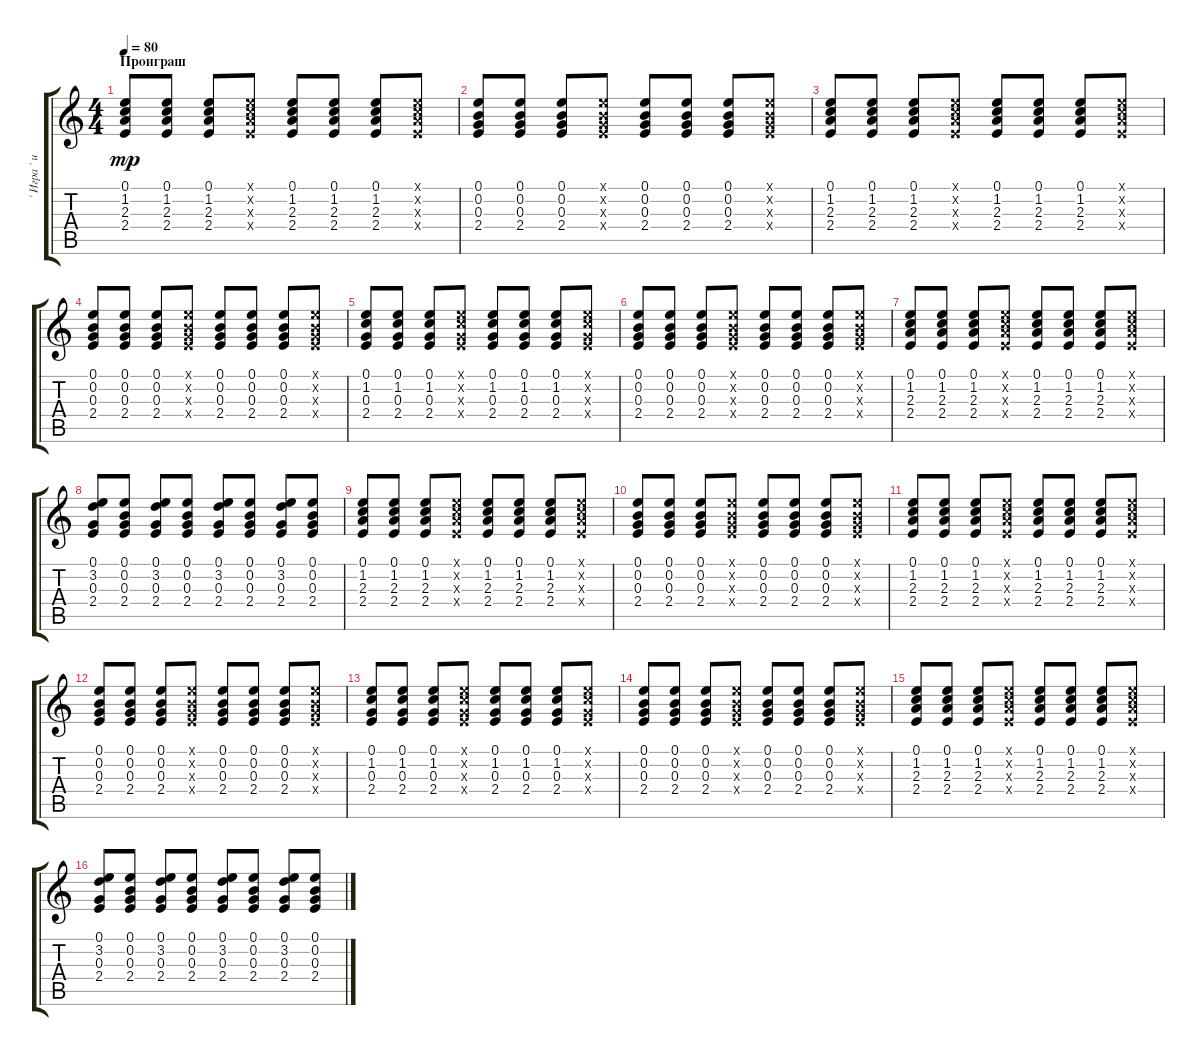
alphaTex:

\track ("' Игра ' из Альбома Ночь" "' Игра ' и") {instrument acousticguitarsteel}
\staff {score tabs}
\tuning (E4 B3 G3 D3 A2 E2) {hide}
\ts (4 4)
\section ("" "Проиграш")
\tempo 80
\clef g2
\ks c
(0.1 1.2 2.3 2.4).8{dy mp} (0.1 1.2 2.3 2.4).8 (0.1 1.2 2.3 2.4).8 (0.1{x} 1.2{x} 2.3{x} 2.4{x}).8 (0.1 1.2 2.3 2.4).8 (0.1 1.2 2.3 2.4).8 (0.1 1.2 2.3 2.4).8 (0.1{x} 1.2{x} 2.3{x} 2.4{x}).8 |
(0.1 0.2 0.3 2.4).8 (0.1 0.2 0.3 2.4).8 (0.1 0.2 0.3 2.4).8 (0.1{x} 0.2{x} 0.3{x} 2.4{x}).8 (0.1 0.2 0.3 2.4).8 (0.1 0.2 0.3 2.4).8 (0.1 0.2 0.3 2.4).8 (0.1{x} 0.2{x} 0.3{x} 2.4{x}).8 |
(0.1 1.2 2.3 2.4).8 (0.1 1.2 2.3 2.4).8 (0.1 1.2 2.3 2.4).8 (0.1{x} 1.2{x} 2.3{x} 2.4{x}).8 (0.1 1.2 2.3 2.4).8 (0.1 1.2 2.3 2.4).8 (0.1 1.2 2.3 2.4).8 (0.1{x} 1.2{x} 2.3{x} 2.4{x}).8 |
(0.1 0.2 0.3 2.4).8 (0.1 0.2 0.3 2.4).8 (0.1 0.2 0.3 2.4).8 (0.1{x} 0.2{x} 0.3{x} 2.4{x}).8 (0.1 0.2 0.3 2.4).8 (0.1 0.2 0.3 2.4).8 (0.1 0.2 0.3 2.4).8 (0.1{x} 0.2{x} 0.3{x} 2.4{x}).8 |
(0.1 1.2 0.3 2.4).8 (0.1 1.2 0.3 2.4).8 (0.1 1.2 0.3 2.4).8 (0.1{x} 1.2{x} 0.3{x} 2.4{x}).8 (0.1 1.2 0.3 2.4).8 (0.1 1.2 0.3 2.4).8 (0.1 1.2 0.3 2.4).8 (0.1{x} 1.2{x} 0.3{x} 2.4{x}).8 |
(0.1 0.2 0.3 2.4).8 (0.1 0.2 0.3 2.4).8 (0.1 0.2 0.3 2.4).8 (0.1{x} 0.2{x} 0.3{x} 2.4{x}).8 (0.1 0.2 0.3 2.4).8 (0.1 0.2 0.3 2.4).8 (0.1 0.2 0.3 2.4).8 (0.1{x} 0.2{x} 0.3{x} 2.4{x}).8 |
(0.1 1.2 2.3 2.4).8 (0.1 1.2 2.3 2.4).8 (0.1 1.2 2.3 2.4).8 (0.1{x} 1.2{x} 2.3{x} 2.4{x}).8 (0.1 1.2 2.3 2.4).8 (0.1 1.2 2.3 2.4).8 (0.1 1.2 2.3 2.4).8 (0.1{x} 1.2{x} 2.3{x} 2.4{x}).8 |
(0.1 3.2 0.3 2.4).8 (0.1 0.2 0.3 2.4).8 (0.1 3.2 0.3 2.4).8 (0.1 0.2 0.3 2.4).8 (0.1 3.2 0.3 2.4).8 (0.1 0.2 0.3 2.4).8 (0.1 3.2 0.3 2.4).8 (0.1 0.2 0.3 2.4).8 |
(0.1 1.2 2.3 2.4).8 (0.1 1.2 2.3 2.4).8 (0.1 1.2 2.3 2.4).8 (0.1{x} 1.2{x} 2.3{x} 2.4{x}).8 (0.1 1.2 2.3 2.4).8 (0.1 1.2 2.3 2.4).8 (0.1 1.2 2.3 2.4).8 (0.1{x} 1.2{x} 2.3{x} 2.4{x}).8 |
(0.1 0.2 0.3 2.4).8 (0.1 0.2 0.3 2.4).8 (0.1 0.2 0.3 2.4).8 (0.1{x} 0.2{x} 0.3{x} 2.4{x}).8 (0.1 0.2 0.3 2.4).8 (0.1 0.2 0.3 2.4).8 (0.1 0.2 0.3 2.4).8 (0.1{x} 0.2{x} 0.3{x} 2.4{x}).8 |
(0.1 1.2 2.3 2.4).8 (0.1 1.2 2.3 2.4).8 (0.1 1.2 2.3 2.4).8 (0.1{x} 1.2{x} 2.3{x} 2.4{x}).8 (0.1 1.2 2.3 2.4).8 (0.1 1.2 2.3 2.4).8 (0.1 1.2 2.3 2.4).8 (0.1{x} 1.2{x} 2.3{x} 2.4{x}).8 |
(0.1 0.2 0.3 2.4).8 (0.1 0.2 0.3 2.4).8 (0.1 0.2 0.3 2.4).8 (0.1{x} 0.2{x} 0.3{x} 2.4{x}).8 (0.1 0.2 0.3 2.4).8 (0.1 0.2 0.3 2.4).8 (0.1 0.2 0.3 2.4).8 (0.1{x} 0.2{x} 0.3{x} 2.4{x}).8 |
(0.1 1.2 0.3 2.4).8 (0.1 1.2 0.3 2.4).8 (0.1 1.2 0.3 2.4).8 (0.1{x} 1.2{x} 0.3{x} 2.4{x}).8 (0.1 1.2 0.3 2.4).8 (0.1 1.2 0.3 2.4).8 (0.1 1.2 0.3 2.4).8 (0.1{x} 1.2{x} 0.3{x} 2.4{x}).8 |
(0.1 0.2 0.3 2.4).8 (0.1 0.2 0.3 2.4).8 (0.1 0.2 0.3 2.4).8 (0.1{x} 0.2{x} 0.3{x} 2.4{x}).8 (0.1 0.2 0.3 2.4).8 (0.1 0.2 0.3 2.4).8 (0.1 0.2 0.3 2.4).8 (0.1{x} 0.2{x} 0.3{x} 2.4{x}).8 |
(0.1 1.2 2.3 2.4).8 (0.1 1.2 2.3 2.4).8 (0.1 1.2 2.3 2.4).8 (0.1{x} 1.2{x} 2.3{x} 2.4{x}).8 (0.1 1.2 2.3 2.4).8 (0.1 1.2 2.3 2.4).8 (0.1 1.2 2.3 2.4).8 (0.1{x} 1.2{x} 2.3{x} 2.4{x}).8 |
(0.1 3.2 0.3 2.4).8 (0.1 0.2 0.3 2.4).8 (0.1 3.2 0.3 2.4).8 (0.1 0.2 0.3 2.4).8 (0.1 3.2 0.3 2.4).8 (0.1 0.2 0.3 2.4).8 (0.1 3.2 0.3 2.4).8 (0.1 0.2 0.3 2.4).8
